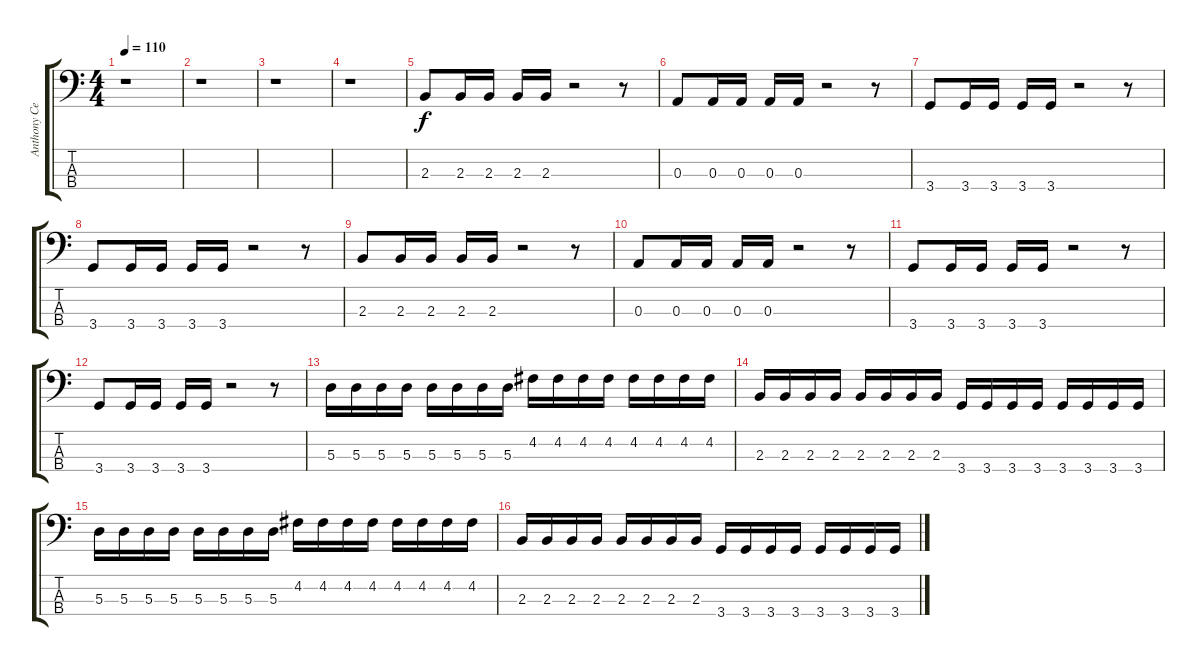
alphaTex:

\track ("Anthony Celestino (Bass)" "Anthony Ce") {instrument slapbass2}
\staff {score tabs}
\tuning (G2 D2 A1 E1) {hide}
\ts (4 4)
\tempo 110
\clef f4
\ks c
r.1{dy f} |
r.1 |
r.1 |
r.1 |
2.3.8 2.3.16 2.3.16 2.3.16 2.3.16 r.2 r.8 |
0.3.8 0.3.16 0.3.16 0.3.16 0.3.16 r.2 r.8 |
3.4.8 3.4.16 3.4.16 3.4.16 3.4.16 r.2 r.8 |
3.4.8 3.4.16 3.4.16 3.4.16 3.4.16 r.2 r.8 |
2.3.8 2.3.16 2.3.16 2.3.16 2.3.16 r.2 r.8 |
0.3.8 0.3.16 0.3.16 0.3.16 0.3.16 r.2 r.8 |
3.4.8 3.4.16 3.4.16 3.4.16 3.4.16 r.2 r.8 |
3.4.8 3.4.16 3.4.16 3.4.16 3.4.16 r.2 r.8 |
5.3.16 5.3.16 5.3.16 5.3.16 5.3.16 5.3.16 5.3.16 5.3.16 4.2.16 4.2.16 4.2.16 4.2.16 4.2.16 4.2.16 4.2.16 4.2.16 |
2.3.16 2.3.16 2.3.16 2.3.16 2.3.16 2.3.16 2.3.16 2.3.16 3.4.16 3.4.16 3.4.16 3.4.16 3.4.16 3.4.16 3.4.16 3.4.16 |
5.3.16 5.3.16 5.3.16 5.3.16 5.3.16 5.3.16 5.3.16 5.3.16 4.2.16 4.2.16 4.2.16 4.2.16 4.2.16 4.2.16 4.2.16 4.2.16 |
2.3.16 2.3.16 2.3.16 2.3.16 2.3.16 2.3.16 2.3.16 2.3.16 3.4.16 3.4.16 3.4.16 3.4.16 3.4.16 3.4.16 3.4.16 3.4.16
